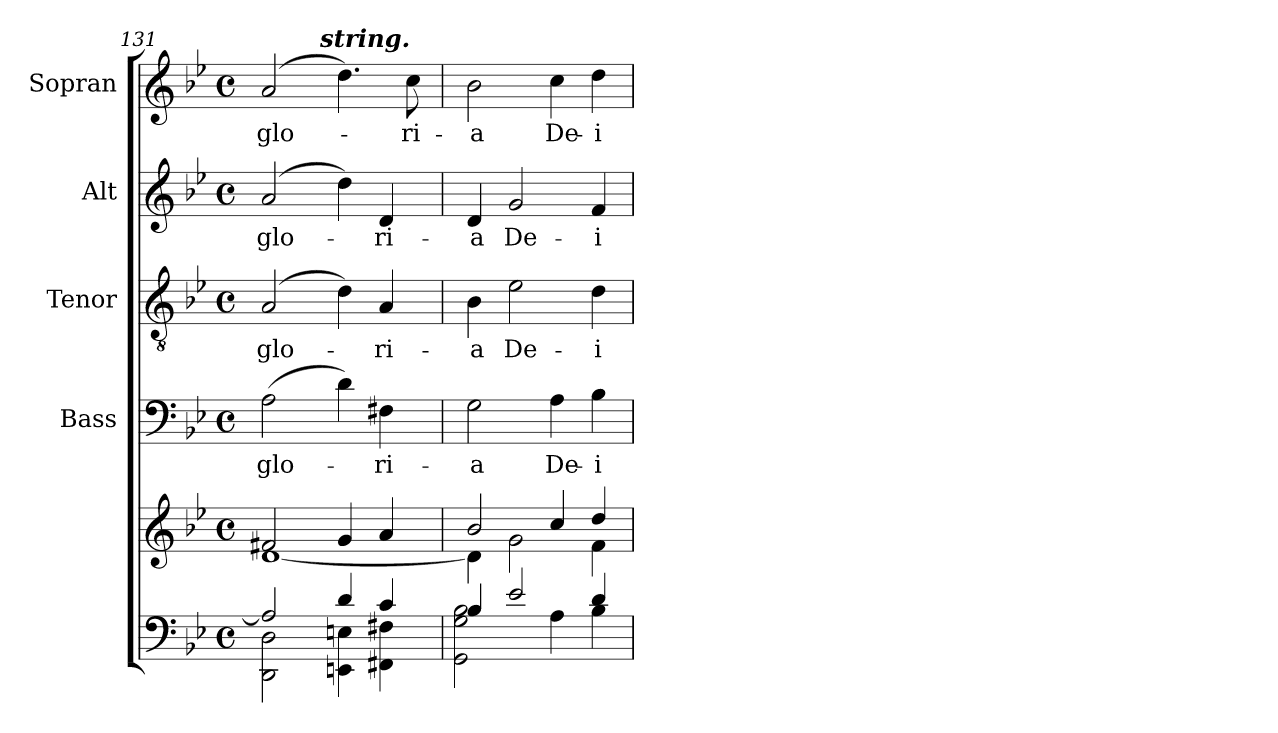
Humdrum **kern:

**kern	**kern	**kern	**text	**kern	**text	**kern	**text	**kern	**text
*part5	*part5	*part4	*part4	*part3	*part3	*part2	*part2	*part1	*part1
*staff6	*staff5	*staff4	*staff4	*staff3	*staff3	*staff2	*staff2	*staff1	*staff1
*	*	*I"Bass	*	*I"Tenor	*	*I"Alt	*	*I"Sopran	*
*	*	*I'B.	*	*I'T.	*	*I'A.	*	*I'S.	*
*clefF4	*clefG2	*clefF4	*	*clefGv2	*	*clefG2	*	*clefG2	*
*k[b-e-]	*k[b-e-]	*k[b-e-]	*	*k[b-e-]	*	*k[b-e-]	*	*k[b-e-]	*
*B-:	*B-:	*B-:	*	*B-:	*	*B-:	*	*B-:	*
*M4/4	*M4/4	*M4/4	*	*M4/4	*	*M4/4	*	*M4/4	*
*met(c)	*met(c)	*met(c)	*	*met(c)	*	*met(c)	*	*met(c)	*
=131	=131	=131	=131	=131	=131	=131	=131	=131	=131
*^	*^	*	*	*	*	*	*	*	*
!	!	!	!	!	!LO:LY:b	!	!LO:LY:b	!	!LO:LY:b	!	!LO:LY:b
*	*	*	*	*	*	*	*	*	*	*^	*
2A/]	2DD\ 2D\	2f#X/	[<1d	(>2A\	glo-	(2A/	glo-	(2a/	glo-	(2a/	4..ryy	glo-
!	!	!	!	!	!	!	!	!	!	!	!LO:TX:a:Bi:t=string.	!
.	.	.	.	.	.	.	.	.	.	.	2ryy	.
4d/	4EEn\ 4En\	4g/	.	4d\)	.	4d\)	.	4dd\)	.	4.dd\)	.	.
!	!	!	!	!	!LO:LY:b	!	!LO:LY:b	!	!LO:LY:b	!	!	!
4c/	4FF#X\ 4F#X\	4a/	.	4F#X\	-ri-	4A/	-ri-	4d/	-ri-	.	.	.
!	!	!	!	!	!	!	!	!	!	!	!	!LO:LY:b
.	.	.	.	.	.	.	.	.	.	8cc\	.	-ri-
.	.	.	.	.	.	.	.	.	.	.	16ryy	.
=132	=132	=132	=132	=132	=132	=132	=132	=132	=132	=132	=132	=132
!	!	!	!	!	!LO:LY:b	!	!LO:LY:b	!	!LO:LY:b	!	!	!LO:LY:b
*	*	*	*	*	*	*	*	*	*	*v	*v	*
4B-/	2GG\ 2G\ 2B-\	2b-/	4d\]	2G\	-a	4B-\	-a	4d/	-a	2b-\	-a
!	!	!	!	!	!	!	!LO:LY:b	!	!LO:LY:b	!	!
2e-/	.	.	2g\	.	.	2e-\	De-	2g/	De-	.	.
!	!	!	!	!	!LO:LY:b	!	!	!	!	!	!LO:LY:b
.	4A\	4cc/	.	4A\	De-	.	.	.	.	4cc\	De-
!	!	!	!	!	!LO:LY:b	!	!LO:LY:b	!	!LO:LY:b	!	!LO:LY:b
4d/	4B-\	4dd/	4f\	4B-\	-i	4d\	-i	4f/	-i	4dd\	-i
*v	*v	*	*	*	*	*	*	*	*	*	*
*	*v	*v	*	*	*	*	*	*	*	*
=	=	=	=	=	=	=	=	=	=
*-	*-	*-	*-	*-	*-	*-	*-	*-	*-
